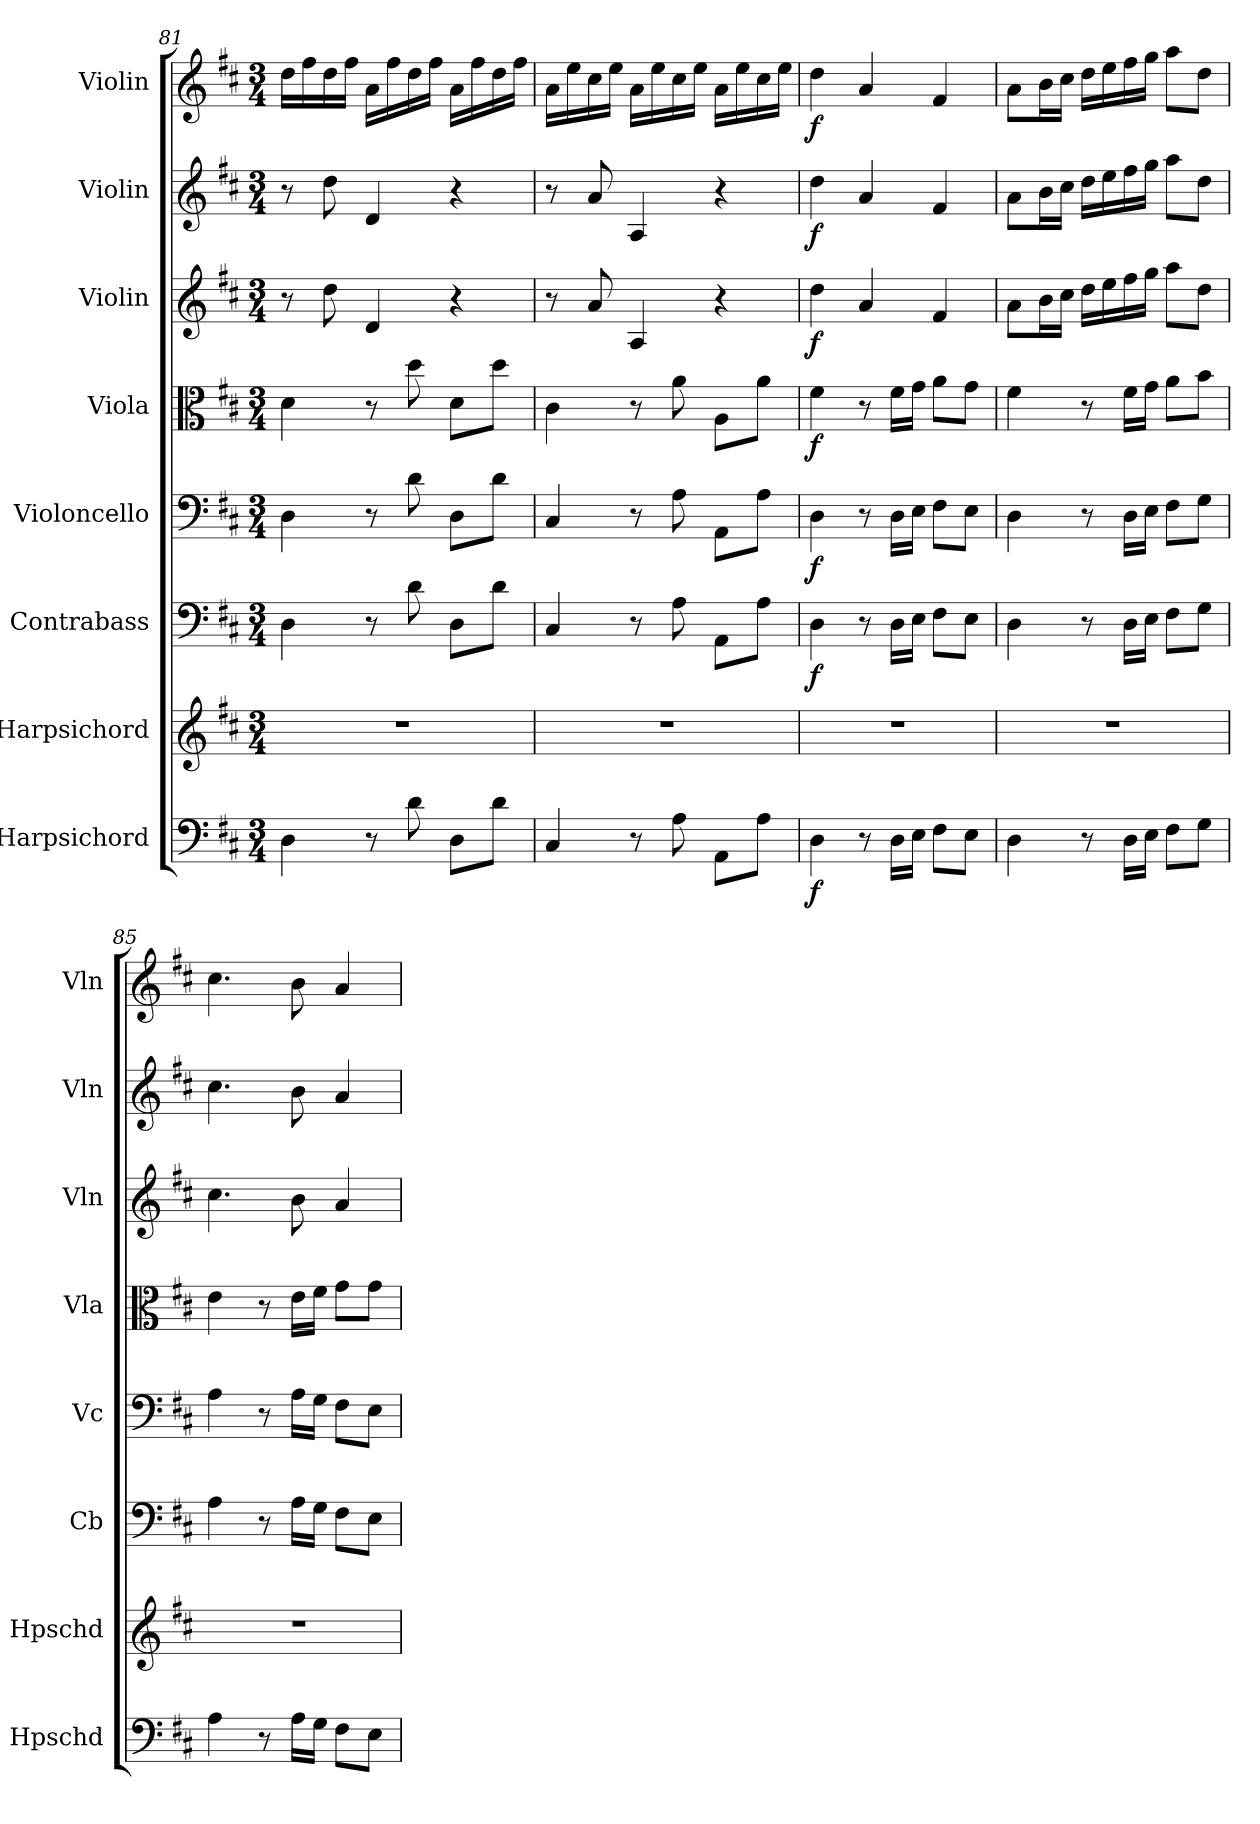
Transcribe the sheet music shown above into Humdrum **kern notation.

**kern	**dynam	**kern	**kern	**dynam	**kern	**dynam	**kern	**dynam	**kern	**dynam	**kern	**dynam	**kern	**dynam
*part8	*part8	*part7	*part6	*part6	*part5	*part5	*part4	*part4	*part3	*part3	*part2	*part2	*part1	*part1
*staff8	*staff8	*staff7	*staff6	*staff6	*staff5	*staff5	*staff4	*staff4	*staff3	*staff3	*staff2	*staff2	*staff1	*staff1
*I"Harpsichord	*	*I"Harpsichord	*I"Contrabass	*	*I"Violoncello	*	*I"Viola	*	*I"Violin	*	*I"Violin	*	*I"Violin	*
*I'Hpschd	*	*I'Hpschd	*I'Cb	*	*I'Vc	*	*I'Vla	*	*I'Vln	*	*I'Vln	*	*I'Vln	*
*clefF4	*	*clefG2	*clefF4	*	*clefF4	*	*clefC3	*	*clefG2	*	*clefG2	*	*clefG2	*
*k[f#c#]	*	*k[f#c#]	*k[f#c#]	*	*k[f#c#]	*	*k[f#c#]	*	*k[f#c#]	*	*k[f#c#]	*	*k[f#c#]	*
*M3/4	*	*M3/4	*M3/4	*	*M3/4	*	*M3/4	*	*M3/4	*	*M3/4	*	*M3/4	*
=81	=81	=81	=81	=81	=81	=81	=81	=81	=81	=81	=81	=81	=81	=81
4D\	.	2.r	4D\	.	4D\	.	4d\	.	8r	.	8r	.	16dd\LL	.
.	.	.	.	.	.	.	.	.	.	.	.	.	16ff#\	.
.	.	.	.	.	.	.	.	.	8dd\	.	8dd\	.	16dd\	.
.	.	.	.	.	.	.	.	.	.	.	.	.	16ff#\JJ	.
8r	.	.	8r	.	8r	.	8r	.	4d/	.	4d/	.	16a\LL	.
.	.	.	.	.	.	.	.	.	.	.	.	.	16ff#\	.
8d\	.	.	8d\	.	8d\	.	8dd\	.	.	.	.	.	16dd\	.
.	.	.	.	.	.	.	.	.	.	.	.	.	16ff#\JJ	.
8D\L	.	.	8D\L	.	8D\L	.	8d\L	.	4r	.	4r	.	16a\LL	.
.	.	.	.	.	.	.	.	.	.	.	.	.	16ff#\	.
8d\J	.	.	8d\J	.	8d\J	.	8dd\J	.	.	.	.	.	16dd\	.
.	.	.	.	.	.	.	.	.	.	.	.	.	16ff#\JJ	.
=82	=82	=82	=82	=82	=82	=82	=82	=82	=82	=82	=82	=82	=82	=82
4C#/	.	2.r	4C#/	.	4C#/	.	4c#\	.	8r	.	8r	.	16a\LL	.
.	.	.	.	.	.	.	.	.	.	.	.	.	16ee\	.
.	.	.	.	.	.	.	.	.	8a/	.	8a/	.	16cc#\	.
.	.	.	.	.	.	.	.	.	.	.	.	.	16ee\JJ	.
8r	.	.	8r	.	8r	.	8r	.	4A/	.	4A/	.	16a\LL	.
.	.	.	.	.	.	.	.	.	.	.	.	.	16ee\	.
8A\	.	.	8A\	.	8A\	.	8a\	.	.	.	.	.	16cc#\	.
.	.	.	.	.	.	.	.	.	.	.	.	.	16ee\JJ	.
8AA\L	.	.	8AA\L	.	8AA\L	.	8A\L	.	4r	.	4r	.	16a\LL	.
.	.	.	.	.	.	.	.	.	.	.	.	.	16ee\	.
8A\J	.	.	8A\J	.	8A\J	.	8a\J	.	.	.	.	.	16cc#\	.
.	.	.	.	.	.	.	.	.	.	.	.	.	16ee\JJ	.
=83	=83	=83	=83	=83	=83	=83	=83	=83	=83	=83	=83	=83	=83	=83
4D\	f	2.r	4D\	f	4D\	f	4f#\	f	4dd\	f	4dd\	f	4dd\	f
8r	.	.	8r	.	8r	.	8r	.	4a/	.	4a/	.	4a/	.
16D\LL	.	.	16D\LL	.	16D\LL	.	16f#\LL	.	.	.	.	.	.	.
16E\JJ	.	.	16E\JJ	.	16E\JJ	.	16g\JJ	.	.	.	.	.	.	.
8F#\L	.	.	8F#\L	.	8F#\L	.	8a\L	.	4f#/	.	4f#/	.	4f#/	.
8E\J	.	.	8E\J	.	8E\J	.	8g\J	.	.	.	.	.	.	.
=84	=84	=84	=84	=84	=84	=84	=84	=84	=84	=84	=84	=84	=84	=84
4D\	.	2.r	4D\	.	4D\	.	4f#\	.	8a\L	.	8a\L	.	8a\L	.
.	.	.	.	.	.	.	.	.	16b\L	.	16b\L	.	16b\L	.
.	.	.	.	.	.	.	.	.	16cc#\JJ	.	16cc#\JJ	.	16cc#\JJ	.
8r	.	.	8r	.	8r	.	8r	.	16dd\LL	.	16dd\LL	.	16dd\LL	.
.	.	.	.	.	.	.	.	.	16ee\	.	16ee\	.	16ee\	.
16D\LL	.	.	16D\LL	.	16D\LL	.	16f#\LL	.	16ff#\	.	16ff#\	.	16ff#\	.
16E\JJ	.	.	16E\JJ	.	16E\JJ	.	16g\JJ	.	16gg\JJ	.	16gg\JJ	.	16gg\JJ	.
8F#\L	.	.	8F#\L	.	8F#\L	.	8a\L	.	8aa\L	.	8aa\L	.	8aa\L	.
8G\J	.	.	8G\J	.	8G\J	.	8b\J	.	8dd\J	.	8dd\J	.	8dd\J	.
=85	=85	=85	=85	=85	=85	=85	=85	=85	=85	=85	=85	=85	=85	=85
4A\	.	2.r	4A\	.	4A\	.	4e\	.	4.cc#\	.	4.cc#\	.	4.cc#\	.
8r	.	.	8r	.	8r	.	8r	.	.	.	.	.	.	.
16A\LL	.	.	16A\LL	.	16A\LL	.	16e\LL	.	8b\	.	8b\	.	8b\	.
16G\JJ	.	.	16G\JJ	.	16G\JJ	.	16f#\JJ	.	.	.	.	.	.	.
8F#\L	.	.	8F#\L	.	8F#\L	.	8g\L	.	4a/	.	4a/	.	4a/	.
8E\J	.	.	8E\J	.	8E\J	.	8g\J	.	.	.	.	.	.	.
=	=	=	=	=	=	=	=	=	=	=	=	=	=	=
*-	*-	*-	*-	*-	*-	*-	*-	*-	*-	*-	*-	*-	*-	*-
